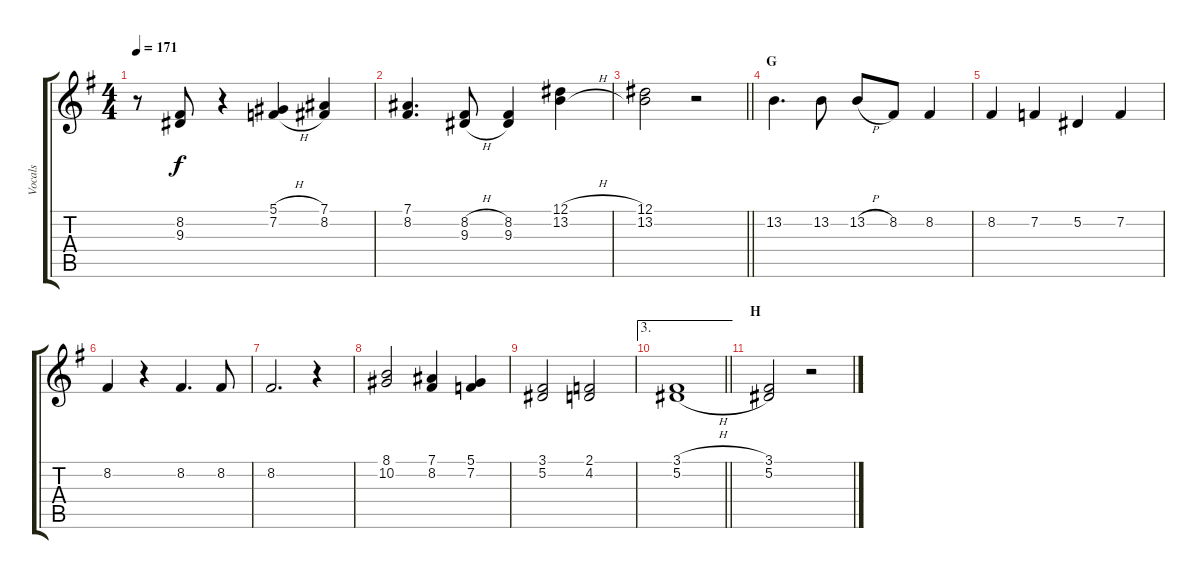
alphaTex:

\track ("Vocals" "Vocals") {instrument choiraahs}
\staff {score tabs}
\tuning (Eb4 Bb3 Gb3 Db3 Ab2 Eb2) {hide}
\ts (4 4)
\tempo 171
\clef g2
\ks g
r.8{dy f} (8.2 9.3).8 r.4 (5.1{h} 7.2{h}).4 (7.1 8.2).4 |
(7.1 8.2).4{d} (8.2{h} 9.3{h}).8 (8.2 9.3).4 (12.1{h} 13.2{h}).4 |
\barLineRight lightlight
(12.1 13.2).2 r.2 |
\section ("" "G")
13.2.4{d} 13.2.8 13.2{h}.8 8.2.8 8.2.4 |
8.2.4 7.2.4 5.2.4 7.2.4 |
8.2.4 r.4 8.2.4{d} 8.2.8 |
8.2.2{d} r.4 |
(8.1 10.2).2 (7.1 8.2).4 (5.1 7.2).4 |
(3.1 5.2).2 (2.1 4.2).2 |
\ae 3
\barLineRight lightlight
(3.1{h} 5.2{h}).1 |
\section ("" "H")
(3.1 5.2).2 r.2
